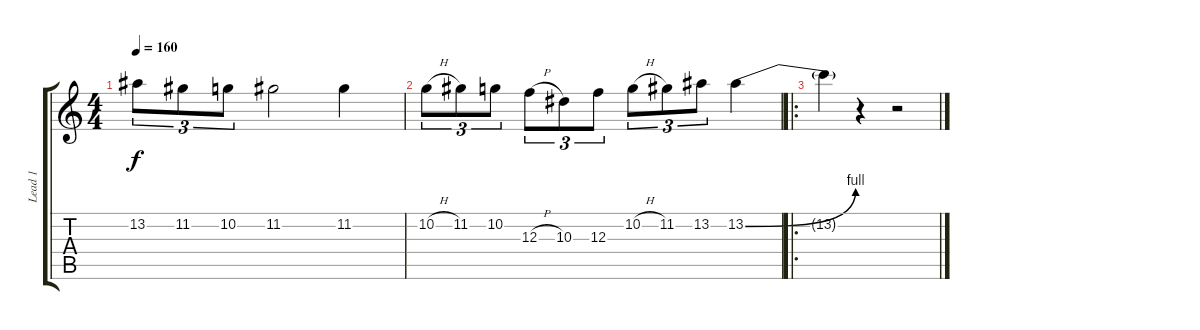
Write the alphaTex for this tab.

\track ("Lead 1" "Lead 1") {instrument distortionguitar}
\staff {score tabs}
\tuning (D4 A3 F3 C3 G2 C2) {hide}
\ts (4 4)
\tempo 160
\clef g2
\ks c
13.2.8{tu (3 2) dy f} 11.2.8{tu (3 2)} 10.2.8{tu (3 2)} 11.2.2 11.2.4 |
10.2{h}.8{tu (3 2)} 11.2.8{tu (3 2)} 10.2.8{tu (3 2)} 12.3{h}.8{tu (3 2)} 10.3.8{tu (3 2)} 12.3.8{tu (3 2)} 10.2{h}.8{tu (3 2)} 11.2.8{tu (3 2)} 13.2.8{tu (3 2)} 13.2{be (bend 0 0 60 4)}.4 |
\ro
13.2{t}.4 r.4 r.2
